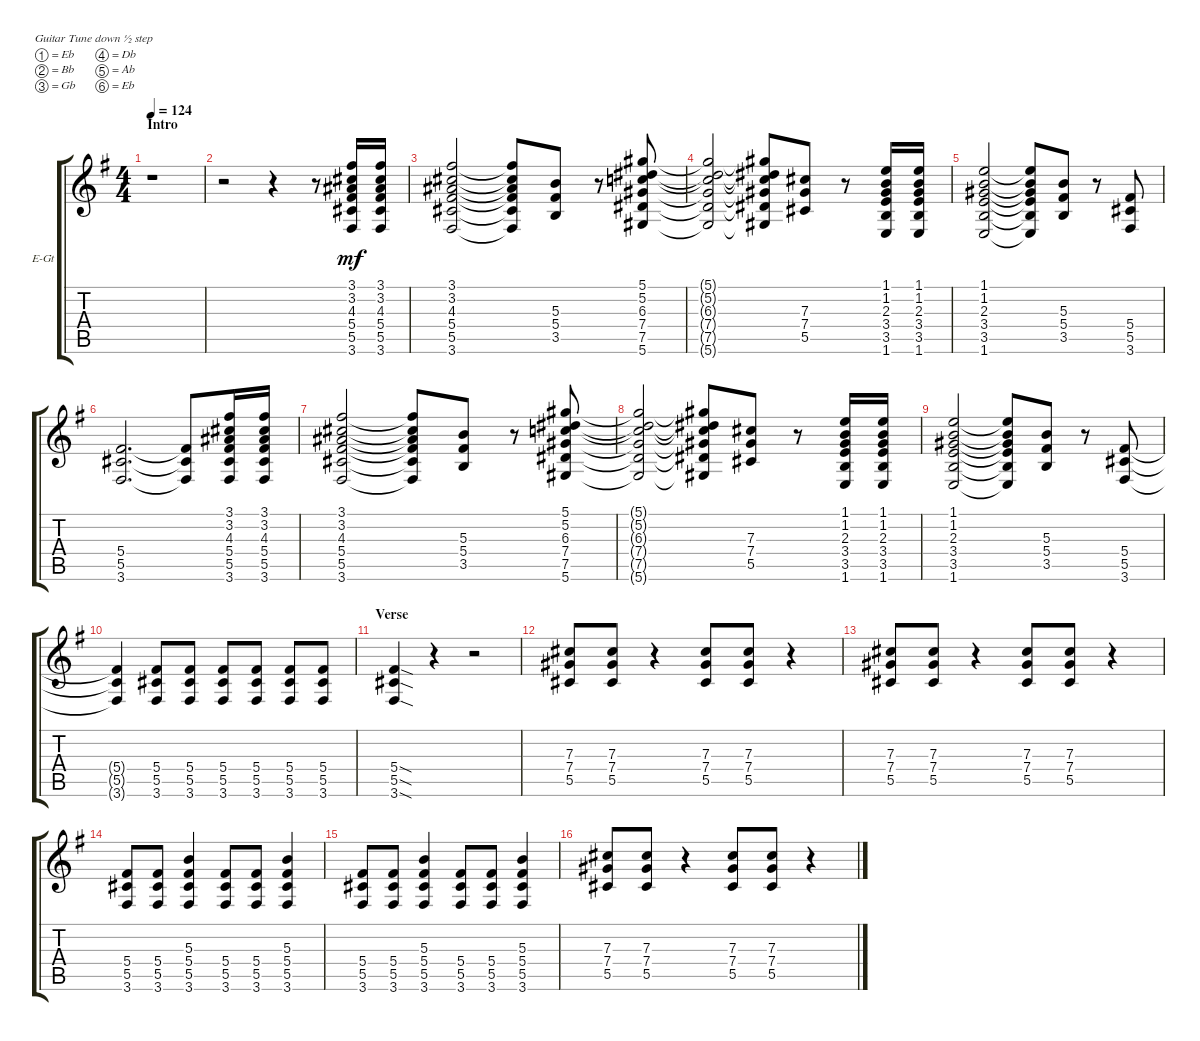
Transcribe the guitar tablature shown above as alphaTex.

\defaultSystemsLayout 4
\bracketExtendMode groupsimilarinstruments
\firstSystemTrackNameOrientation horizontal
\otherSystemsTrackNameOrientation horizontal
\track ("PAUL STANLEY" "E-Gt") {instrument distortionguitar}
\staff {score tabs}
\tuning (Eb4 Bb3 Gb3 Db3 Ab2 Eb2)
\ts (4 4)
\section ("" "Intro")
\tempo 124
\clef g2
\ks g
r.1{dy mf instrument distortionguitar} |
r.2 r.4 r.8 (3.1 3.2 4.3 5.4 5.5 3.6).16 (3.6 5.5 5.4 4.3 3.2 3.1).16 |
(3.6 5.5 5.4 4.3 3.2 3.1).2 (3.6{t} 5.5{t} 5.4{t} 4.3{t} 3.2{t} 3.1{t}).8 (3.5 5.4 5.3).8 r.8 (5.6 7.5 7.4 6.3 5.2 5.1).8 |
(5.6{t} 7.5{t} 7.4{t} 6.3{t} 5.2{t} 5.1{t}).2 (5.6{t} 7.5{t} 7.4{t} 6.3{t} 5.2{t} 5.1{t}).8 (5.5 7.4 7.3).8 r.8 (2.3 1.1 1.2 3.4 3.5 1.6).16 (1.1 1.2 2.3 3.4 3.5 1.6).16 |
(1.6 3.5 3.4 2.3 1.2 1.1).2 (1.6{t} 3.5{t} 3.4{t} 2.3{t} 1.2{t} 1.1{t}).8 (3.5 5.4 5.3).8 r.8 (3.6 5.5 5.4).8 |
(3.6 5.5 5.4).2{d} (3.6{t} 5.5{t} 5.4{t}).8 (3.1 3.2 4.3 5.4 5.5 3.6).16 (3.6 5.5 5.4 4.3 3.2 3.1).16 |
(3.1 3.2 4.3 5.4 5.5 3.6).2 (3.1{t} 3.2{t} 4.3{t} 5.4{t} 5.5{t} 3.6{t}).8 (3.5 5.4 5.3).8 r.8 (5.6 7.5 7.4 6.3 5.2 5.1).8 |
(5.6{t} 7.5{t} 7.4{t} 6.3{t} 5.2{t} 5.1{t}).2 (5.6{t} 7.5{t} 7.4{t} 6.3{t} 5.2{t} 5.1{t}).8 (5.5 7.4 7.3).8 r.8 (2.3 1.1 1.2 3.4 3.5 1.6).16 (1.1 1.2 2.3 3.4 3.5 1.6).16 |
(1.6 3.5 3.4 2.3 1.2 1.1).2 (1.6{t} 3.5{t} 3.4{t} 2.3{t} 1.2{t} 1.1{t}).8 (3.5 5.4 5.3).8 r.8 (5.4 5.5 3.6).8 |
(5.4{t} 5.5{t} 3.6{t}).4 (3.6 5.5 5.4).8 (3.6 5.5 5.4).8 (3.6 5.5 5.4).8 (3.6 5.5 5.4).8 (3.6 5.5 5.4).8 (3.6 5.5 5.4).8 |
\section ("" "Verse")
(5.5{sod} 5.4{sod} 3.6{sod}).4 r.4 r.2 |
(5.5 7.4 7.3).8 (7.3 7.4 5.5).8 r.4 (5.5 7.4 7.3).8 (7.3 7.4 5.5).8 r.4 |
(5.5 7.4 7.3).8 (7.3 7.4 5.5).8 r.4 (5.5 7.4 7.3).8 (7.3 7.4 5.5).8 r.4 |
(3.6 5.5 5.4).8 (5.4 5.5 3.6).8 (3.6 5.5 5.4 5.3).4 (5.4 5.5 3.6).8 (3.6 5.5 5.4).8 (5.3 5.4 5.5 3.6).4 |
(3.6 5.5 5.4).8 (5.4 5.5 3.6).8 (3.6 5.5 5.4 5.3).4 (5.4 5.5 3.6).8 (3.6 5.5 5.4).8 (5.3 5.4 5.5 3.6).4 |
(5.5 7.4 7.3).8 (7.3 7.4 5.5).8 r.4 (5.5 7.4 7.3).8 (7.3 7.4 5.5).8 r.4
